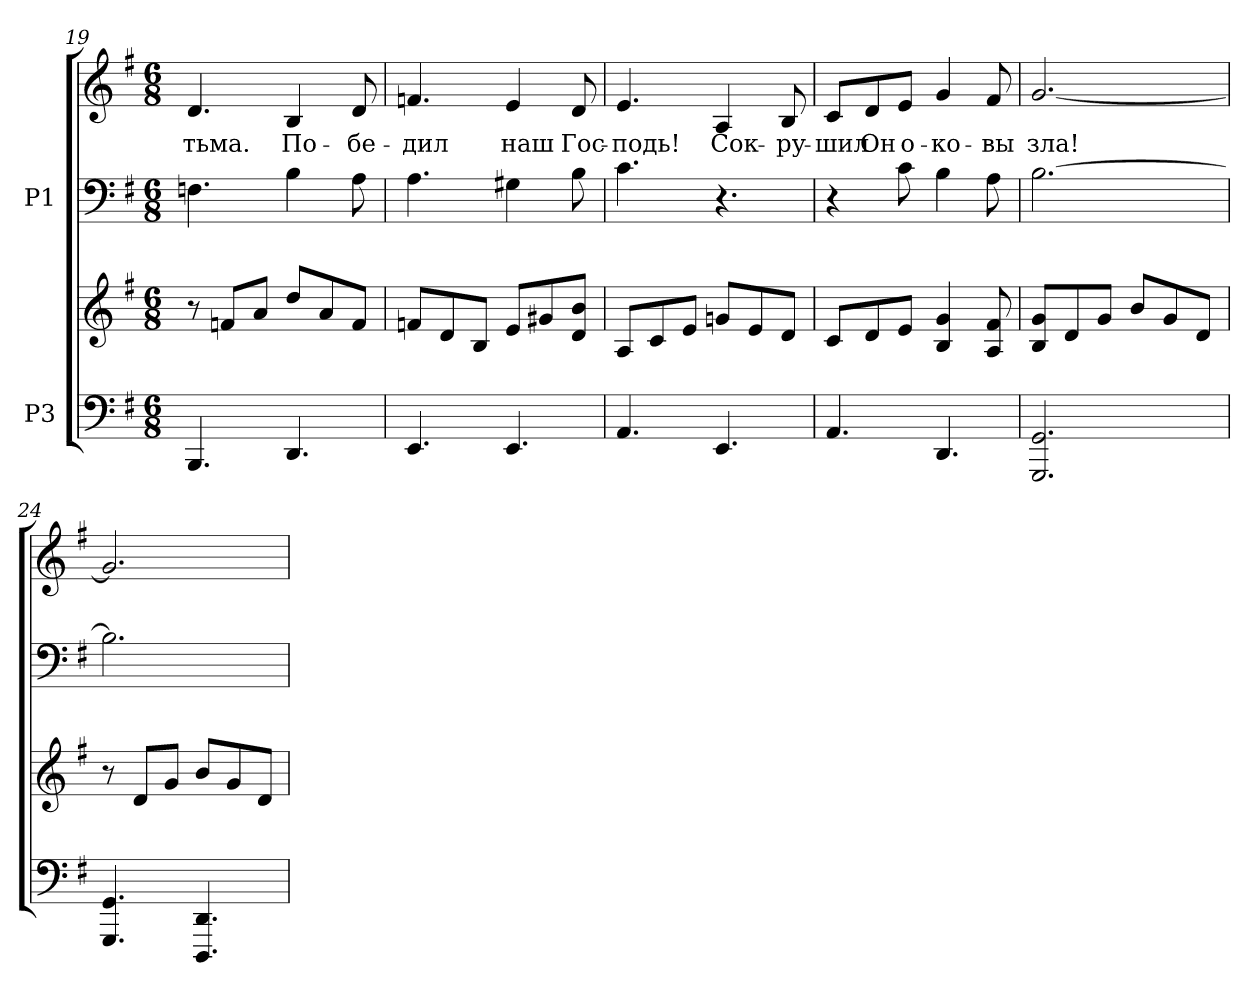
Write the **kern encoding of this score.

**kern	**kern	**kern	**kern	**text
*part2	*part2	*part1	*part1	*part1
*staff4	*staff3	*staff2	*staff1	*staff1
*I"P3	*	*I"P1	*	*
*clefF4	*clefG2	*clefF4	*clefG2	*
*k[f#]	*k[f#]	*k[f#]	*k[f#]	*
*G:	*G:	*G:	*G:	*
*M6/8	*M6/8	*M6/8	*M6/8	*
=19	=19	=19	=19	=19
!	!	!	!	!LO:LY:b:color=#000000
4.BBBi/	8r	4.Fni\	4.di/	тьма.
.	8fni/L	.	.	.
.	8ai/J	.	.	.
!	!	!	!	!LO:LY:b:color=#000000
4.DDi/	8ddi/L	4Bi\	4Bi/	По-
.	8ai/	.	.	.
!	!	!	!	!LO:LY:b:color=#000000
.	8fi/J	8Ai\	8di/	-бе-
=20	=20	=20	=20	=20
!	!	!	!	!LO:LY:b:color=#000000
4.EEi/	8fni/L	4.Ai\	4.fni/	-дил
.	8di/	.	.	.
.	8Bi/J	.	.	.
!	!	!	!	!LO:LY:b:color=#000000
4.EEi/	8ei/L	4G#Xi\	4ei/	наш
.	8g#Xi/	.	.	.
!	!	!	!	!LO:LY:b:color=#000000
.	8di/ 8biJ	8Bi\	8di/	Гос-
=21	=21	=21	=21	=21
!	!	!	!	!LO:LY:b:color=#000000
4.AAi/	8Ai/L	4.ci\	4.ei/	-подь!
.	8ci/	.	.	.
.	8ei/J	.	.	.
!	!	!	!	!LO:LY:b:color=#000000
4.EEi/	8gni/L	4.r	4Ai/	Сок-
.	8ei/	.	.	.
!	!	!	!	!LO:LY:b:color=#000000
.	8di/J	.	8Bi/	-ру-
=22	=22	=22	=22	=22
!	!	!	!	!LO:LY:b:color=#000000
4.AAi/	8ci/L	4r	8ci/L	-шил
!	!	!	!	!LO:LY:b:color=#000000
.	8di/	.	8di/	Он
!	!	!	!	!LO:LY:b:color=#000000
.	8ei/J	8ci\	8ei/J	о-
!	!	!	!	!LO:LY:b:color=#000000
4.DDi/	4Bi/ 4gi	4Bi\	4gi/	-ко-
!	!	!	!	!LO:LY:b:color=#000000
.	8Ai/ 8f#i	8Ai\	8f#i/	-вы
!!LO:LB:g=z
=23	=23	=23	=23	=23
!	!	!	!	!LO:LY:b:color=#000000
2.GGGi/ 2.GGi	8Bi/ 8giL	[>2.Bi\	[<2.gi/	зла!
.	8di/	.	.	.
.	8gi/J	.	.	.
.	8bi/L	.	.	.
.	8gi/	.	.	.
.	8di/J	.	.	.
=24	=24	=24	=24	=24
4.GGGi/ 4.GGi	8r	2.Bi\]	2.gi/]	.
.	8di/L	.	.	.
.	8gi/J	.	.	.
4.DDDi/ 4.DDi	8bi/L	.	.	.
.	8gi/	.	.	.
.	8di/J	.	.	.
=	=	=	=	=
*-	*-	*-	*-	*-
